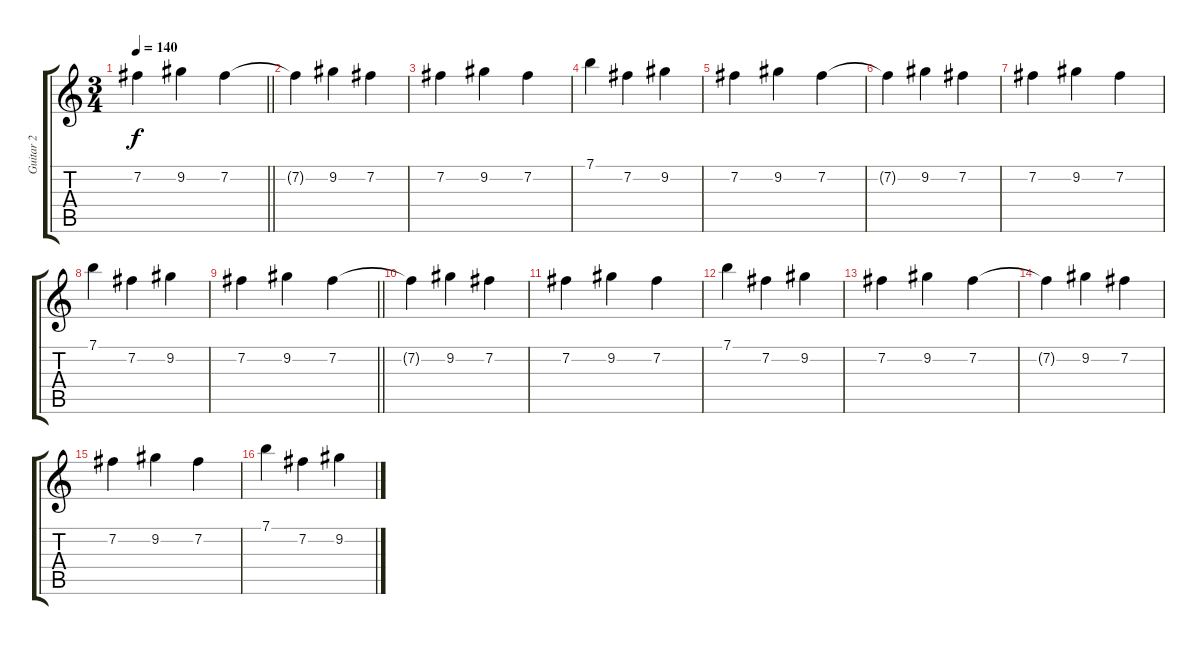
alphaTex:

\track ("Guitar 2" "Guitar 2") {instrument overdrivenguitar}
\staff {score tabs}
\tuning (E4 B3 G3 D3 A2 E2) {hide}
\ts (3 4)
\tempo 140
\clef g2
\barLineRight lightlight
\ks c
7.2.4{dy f} 9.2.4 7.2.4 |
7.2{t}.4 9.2.4 7.2.4 |
7.2.4 9.2.4 7.2.4 |
7.1.4 7.2.4 9.2.4 |
7.2.4 9.2.4 7.2.4 |
7.2{t}.4 9.2.4 7.2.4 |
7.2.4 9.2.4 7.2.4 |
7.1.4 7.2.4 9.2.4 |
\barLineRight lightlight
7.2.4 9.2.4 7.2.4 |
7.2{t}.4 9.2.4 7.2.4 |
7.2.4 9.2.4 7.2.4 |
7.1.4 7.2.4 9.2.4 |
7.2.4 9.2.4 7.2.4 |
7.2{t}.4 9.2.4 7.2.4 |
7.2.4 9.2.4 7.2.4 |
7.1.4 7.2.4 9.2.4
